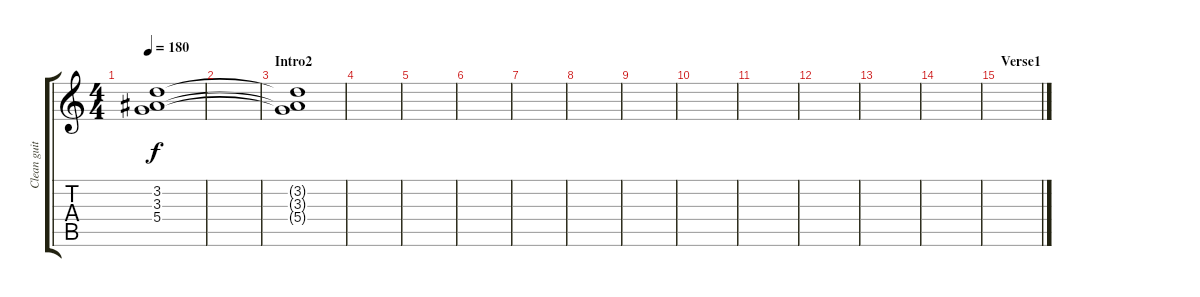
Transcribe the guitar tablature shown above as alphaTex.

\track ("Clean guitar" "Clean guit") {instrument acousticguitarsteel}
\staff {score tabs}
\tuning (E4 B3 G3 D3 A2 E2) {hide}
\ts (4 4)
\tempo 180
\clef g2
\ks c
(3.2 3.3 5.4).1{dy f} |
|
\section ("" "Intro2")
(3.2{t} 3.3{t} 5.4{t}).1 |
|
|
|
|
|
|
|
|
|
|
|
\section ("" "Verse1")
